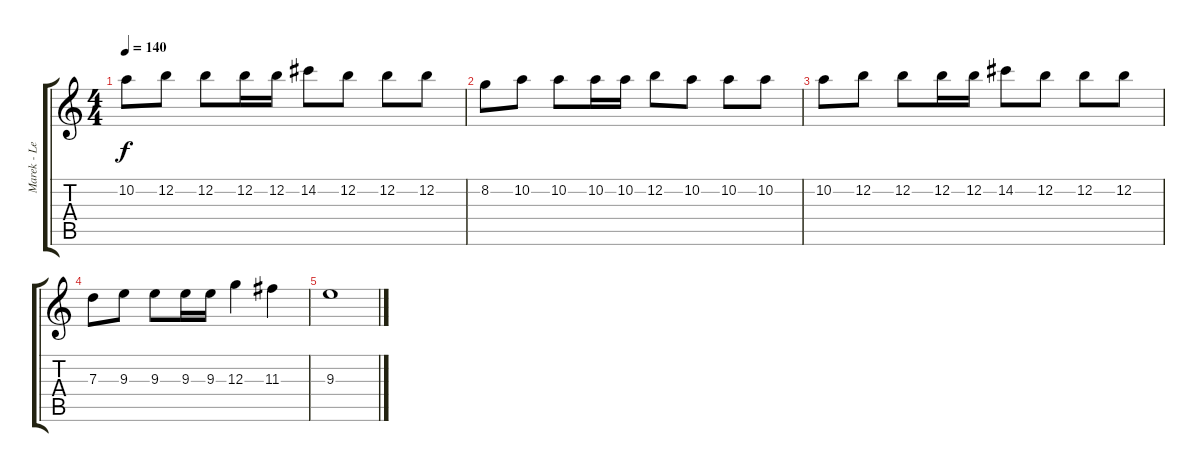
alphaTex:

\track ("Marek - Lead Guitar" "Marek - Le") {instrument overdrivenguitar}
\staff {score tabs}
\tuning (E4 B3 G3 D3 A2 E2) {hide}
\ts (4 4)
\tempo 140
\clef g2
\ks c
10.2.8{dy f} 12.2.8 12.2.8 12.2.16 12.2.16 14.2.8 12.2.8 12.2.8 12.2.8 |
8.2.8 10.2.8 10.2.8 10.2.16 10.2.16 12.2.8 10.2.8 10.2.8 10.2.8 |
10.2.8 12.2.8 12.2.8 12.2.16 12.2.16 14.2.8 12.2.8 12.2.8 12.2.8 |
7.3.8 9.3.8 9.3.8 9.3.16 9.3.16 12.3.4 11.3.4 |
9.3.1
